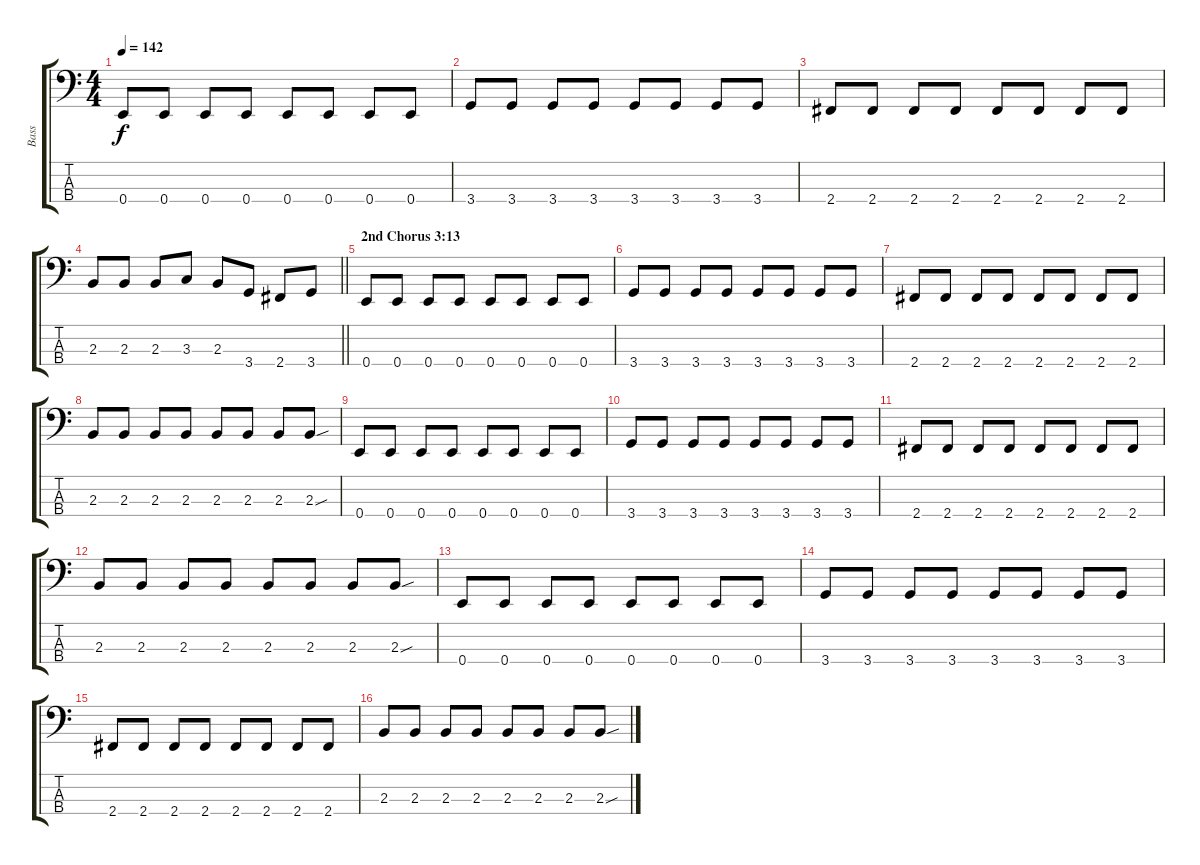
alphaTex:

\track ("Bass" "Bass") {instrument electricbasspick}
\staff {score tabs}
\tuning (G2 D2 A1 E1) {hide}
\ts (4 4)
\tempo 142
\clef f4
\ks c
0.4.8{dy f} 0.4.8 0.4.8 0.4.8 0.4.8 0.4.8 0.4.8 0.4.8 |
3.4.8 3.4.8 3.4.8 3.4.8 3.4.8 3.4.8 3.4.8 3.4.8 |
2.4.8 2.4.8 2.4.8 2.4.8 2.4.8 2.4.8 2.4.8 2.4.8 |
\barLineRight lightlight
2.3.8 2.3.8 2.3.8 3.3.8 2.3.8 3.4.8 2.4.8 3.4.8 |
\section ("" "2nd Chorus 3:13")
0.4.8 0.4.8 0.4.8 0.4.8 0.4.8 0.4.8 0.4.8 0.4.8 |
3.4.8 3.4.8 3.4.8 3.4.8 3.4.8 3.4.8 3.4.8 3.4.8 |
2.4.8 2.4.8 2.4.8 2.4.8 2.4.8 2.4.8 2.4.8 2.4.8 |
2.3.8 2.3.8 2.3.8 2.3.8 2.3.8 2.3.8 2.3.8 2.3{sou}.8 |
0.4.8 0.4.8 0.4.8 0.4.8 0.4.8 0.4.8 0.4.8 0.4.8 |
3.4.8 3.4.8 3.4.8 3.4.8 3.4.8 3.4.8 3.4.8 3.4.8 |
2.4.8 2.4.8 2.4.8 2.4.8 2.4.8 2.4.8 2.4.8 2.4.8 |
2.3.8 2.3.8 2.3.8 2.3.8 2.3.8 2.3.8 2.3.8 2.3{sou}.8 |
0.4.8 0.4.8 0.4.8 0.4.8 0.4.8 0.4.8 0.4.8 0.4.8 |
3.4.8 3.4.8 3.4.8 3.4.8 3.4.8 3.4.8 3.4.8 3.4.8 |
2.4.8 2.4.8 2.4.8 2.4.8 2.4.8 2.4.8 2.4.8 2.4.8 |
2.3.8 2.3.8 2.3.8 2.3.8 2.3.8 2.3.8 2.3.8 2.3{sou}.8
